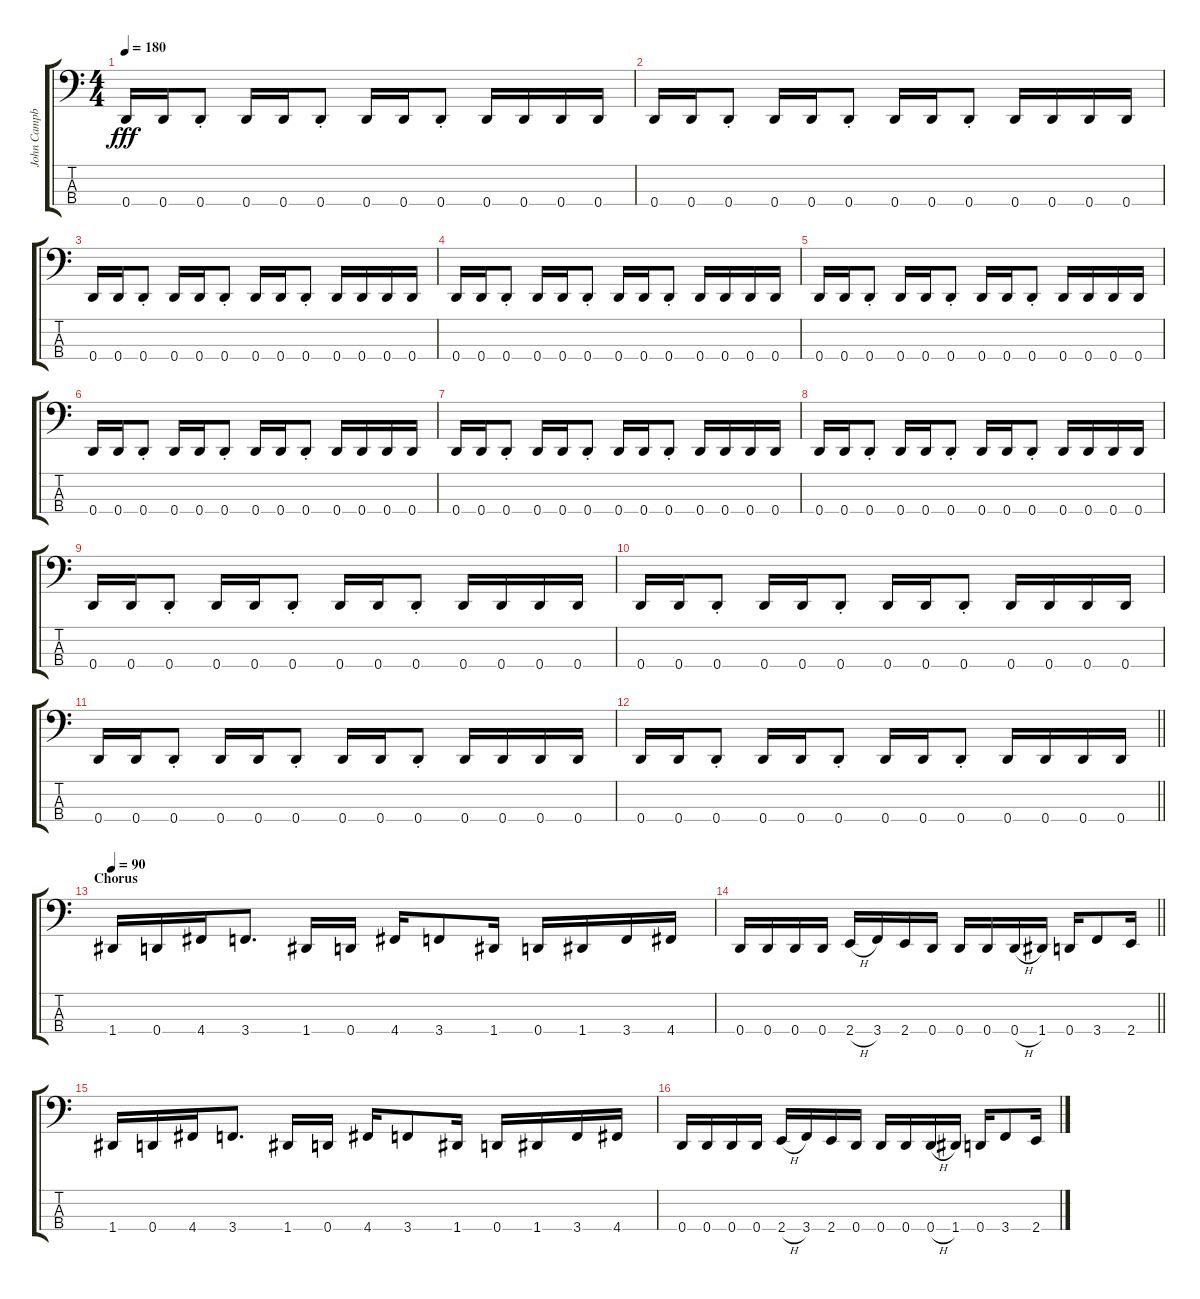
\track ("John Campbell" "John Campb") {instrument electricbasspick}
\staff {score tabs}
\tuning (G2 D2 A1 D1) {hide}
\ts (4 4)
\tempo 180
\clef f4
\ks c
0.4.16{dy fff} 0.4.16 0.4{st}.8 0.4.16 0.4.16 0.4{st}.8 0.4.16 0.4.16 0.4{st}.8 0.4.16 0.4.16 0.4.16 0.4.16 |
0.4.16 0.4.16 0.4{st}.8 0.4.16 0.4.16 0.4{st}.8 0.4.16 0.4.16 0.4{st}.8 0.4.16 0.4.16 0.4.16 0.4.16 |
0.4.16 0.4.16 0.4{st}.8 0.4.16 0.4.16 0.4{st}.8 0.4.16 0.4.16 0.4{st}.8 0.4.16 0.4.16 0.4.16 0.4.16 |
0.4.16 0.4.16 0.4{st}.8 0.4.16 0.4.16 0.4{st}.8 0.4.16 0.4.16 0.4{st}.8 0.4.16 0.4.16 0.4.16 0.4.16 |
0.4.16 0.4.16 0.4{st}.8 0.4.16 0.4.16 0.4{st}.8 0.4.16 0.4.16 0.4{st}.8 0.4.16 0.4.16 0.4.16 0.4.16 |
0.4.16 0.4.16 0.4{st}.8 0.4.16 0.4.16 0.4{st}.8 0.4.16 0.4.16 0.4{st}.8 0.4.16 0.4.16 0.4.16 0.4.16 |
0.4.16 0.4.16 0.4{st}.8 0.4.16 0.4.16 0.4{st}.8 0.4.16 0.4.16 0.4{st}.8 0.4.16 0.4.16 0.4.16 0.4.16 |
0.4.16 0.4.16 0.4{st}.8 0.4.16 0.4.16 0.4{st}.8 0.4.16 0.4.16 0.4{st}.8 0.4.16 0.4.16 0.4.16 0.4.16 |
0.4.16 0.4.16 0.4{st}.8 0.4.16 0.4.16 0.4{st}.8 0.4.16 0.4.16 0.4{st}.8 0.4.16 0.4.16 0.4.16 0.4.16 |
0.4.16 0.4.16 0.4{st}.8 0.4.16 0.4.16 0.4{st}.8 0.4.16 0.4.16 0.4{st}.8 0.4.16 0.4.16 0.4.16 0.4.16 |
0.4.16 0.4.16 0.4{st}.8 0.4.16 0.4.16 0.4{st}.8 0.4.16 0.4.16 0.4{st}.8 0.4.16 0.4.16 0.4.16 0.4.16 |
\barLineRight lightlight
0.4.16 0.4.16 0.4{st}.8 0.4.16 0.4.16 0.4{st}.8 0.4.16 0.4.16 0.4{st}.8 0.4.16 0.4.16 0.4.16 0.4.16 |
\section ("" "Chorus")
\tempo 90
1.4.16 0.4.16 4.4.16 3.4.8{d} 1.4.16 0.4.16 4.4.16 3.4.8 1.4.16 0.4.16 1.4.16 3.4.16 4.4.16 |
\barLineRight lightlight
0.4.16 0.4.16 0.4.16 0.4.16 2.4{h}.16 3.4.16 2.4.16 0.4.16 0.4.16 0.4.16 0.4{h}.16 1.4.16 0.4.16 3.4.8 2.4.16 |
\section ("" "")
1.4.16 0.4.16 4.4.16 3.4.8{d} 1.4.16 0.4.16 4.4.16 3.4.8 1.4.16 0.4.16 1.4.16 3.4.16 4.4.16 |
0.4.16 0.4.16 0.4.16 0.4.16 2.4{h}.16 3.4.16 2.4.16 0.4.16 0.4.16 0.4.16 0.4{h}.16 1.4.16 0.4.16 3.4.8 2.4.16
